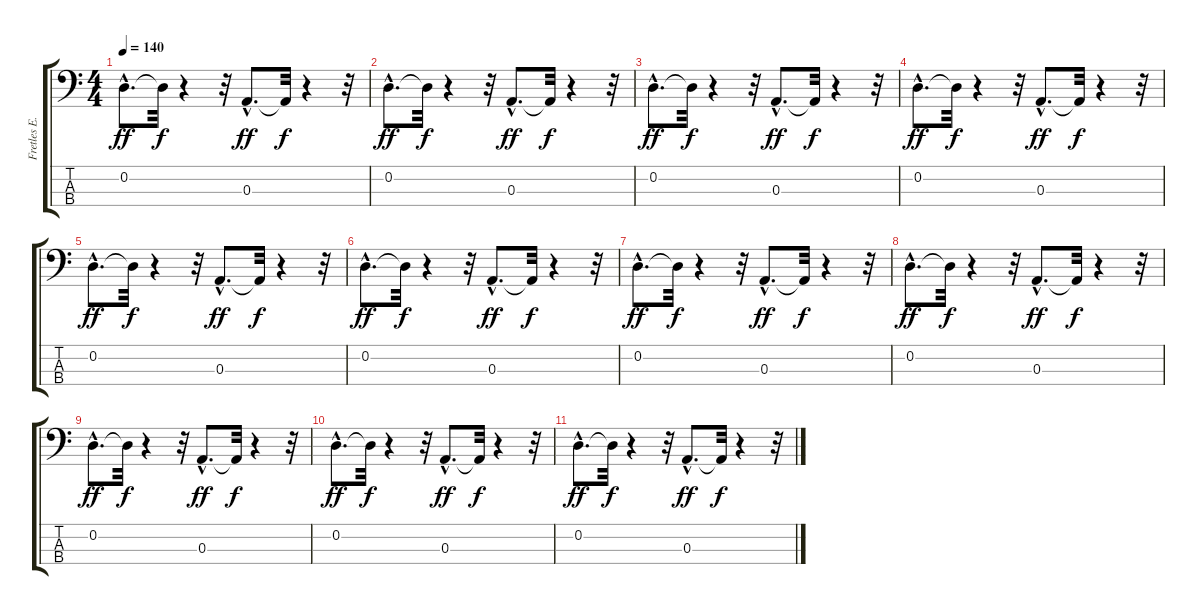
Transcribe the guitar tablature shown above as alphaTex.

\track ("Fretles E. Bass" "Fretles E.") {instrument fretlessbass}
\staff {score tabs}
\tuning (G2 D2 A1 E1) {hide}
\ts (4 4)
\tempo 140
\clef f4
\ks c
0.2{hac}.8{d dy ff volume 12} 0.2{t}.32{dy f} r.4 r.32 0.3{hac}.8{d dy ff volume 12} 0.3{t}.32{dy f} r.4 r.32 |
0.2{hac}.8{d dy ff volume 11} 0.2{t}.32{dy f} r.4 r.32 0.3{hac}.8{d dy ff volume 11} 0.3{t}.32{dy f} r.4 r.32 |
0.2{hac}.8{d dy ff volume 10} 0.2{t}.32{dy f} r.4 r.32 0.3{hac}.8{d dy ff volume 10} 0.3{t}.32{dy f} r.4 r.32 |
0.2{hac}.8{d dy ff volume 9} 0.2{t}.32{dy f} r.4 r.32 0.3{hac}.8{d dy ff volume 9} 0.3{t}.32{dy f} r.4 r.32 |
0.2{hac}.8{d dy ff volume 8} 0.2{t}.32{dy f} r.4 r.32 0.3{hac}.8{d dy ff volume 8} 0.3{t}.32{dy f} r.4 r.32 |
0.2{hac}.8{d dy ff volume 7} 0.2{t}.32{dy f} r.4 r.32 0.3{hac}.8{d dy ff volume 6} 0.3{t}.32{dy f} r.4 r.32 |
0.2{hac}.8{d dy ff volume 6} 0.2{t}.32{dy f} r.4 r.32 0.3{hac}.8{d dy ff volume 5} 0.3{t}.32{dy f} r.4 r.32 |
0.2{hac}.8{d dy ff volume 5} 0.2{t}.32{dy f} r.4 r.32 0.3{hac}.8{d dy ff volume 4} 0.3{t}.32{dy f} r.4 r.32 |
0.2{hac}.8{d dy ff volume 4} 0.2{t}.32{dy f} r.4 r.32 0.3{hac}.8{d dy ff volume 3} 0.3{t}.32{dy f} r.4 r.32 |
0.2{hac}.8{d dy ff volume 2} 0.2{t}.32{dy f} r.4 r.32 0.3{hac}.8{d dy ff volume 2} 0.3{t}.32{dy f} r.4 r.32 |
0.2{hac}.8{d dy ff volume 1} 0.2{t}.32{dy f} r.4 r.32 0.3{hac}.8{d dy ff volume 1} 0.3{t}.32{dy f} r.4 r.32
